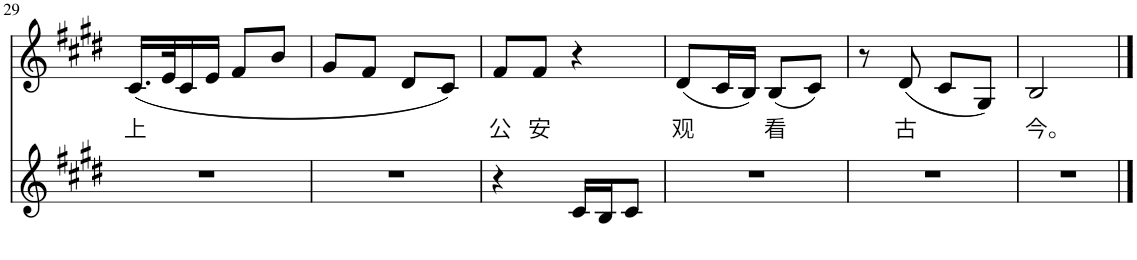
**kern	**kern	**text
*part2	*part1	*part1
*staff2	*staff1	*staff1
*I"Piano	*I"Piano	*
*I'Pno	*I'Pno	*
!!LO:PB:g=z
*clefG2	*clefG2	*
*k[f#c#g#d#]	*k[f#c#g#d#]	*
*M2/4	*M2/4	*
=29	=29	=29
!	!	!LO:LY:b
2r	(16.c#/LL	上
.	32e/K	.
.	16c#/	.
.	16e/JJ	.
.	8f#/L	.
.	8b/J	.
=30	=30	=30
2r	8g#/L	.
.	8f#/J	.
.	8d#/L	.
.	8c#/J)	.
=31	=31	=31
!	!	!LO:LY:b
4r	8f#/L	公
!	!	!LO:LY:b
.	8f#/J	安
16c#/LL	4r	.
16B/J	.	.
8c#/J	.	.
=32	=32	=32
!	!	!LO:LY:b
2r	(8d#/L	观
.	16c#/L	.
.	16B/JJ)	.
!	!	!LO:LY:b
.	(8B/L	看
.	8c#/J)	.
=33	=33	=33
2r	8r	.
!	!	!LO:LY:b
.	(8d#/	古
.	8c#/L	.
.	8G#/J)	.
=34	=34	=34
!	!	!LO:LY:b
2r	2B/	今。
==	==	==
*-	*-	*-
